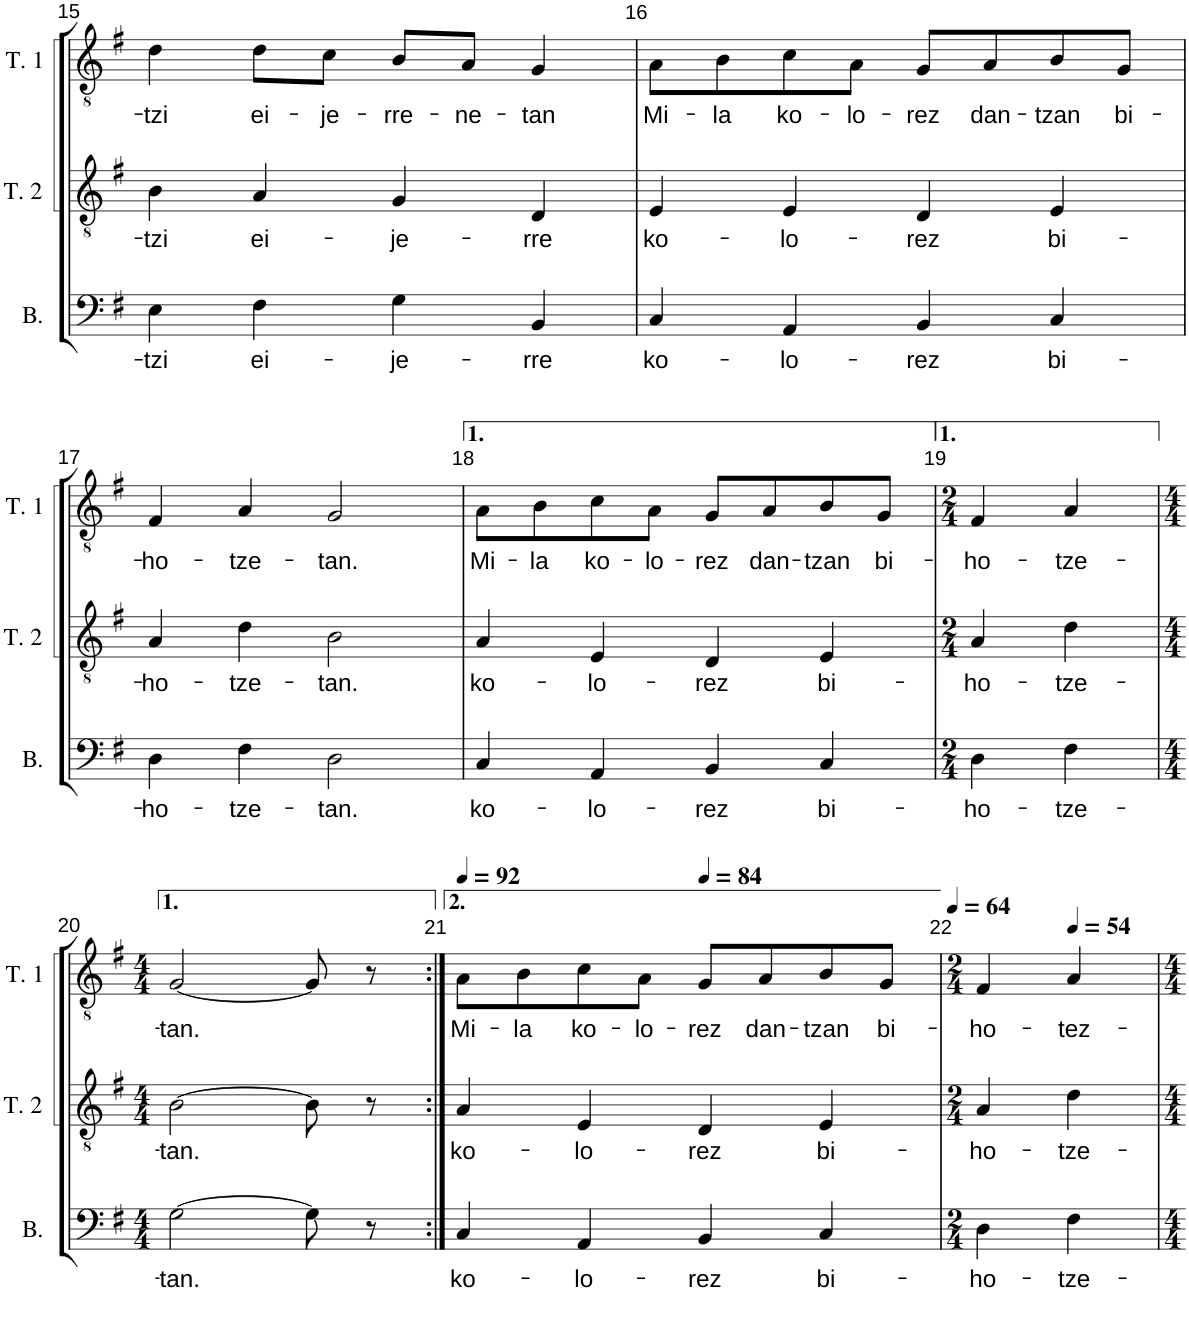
**kern	**text	**kern	**text	**kern	**text
*part3	*part3	*part2	*part2	*part1	*part1
*staff3	*staff3	*staff2	*staff2	*staff1	*staff1
*I"Basse	*	*I"Ténor 2	*	*I"Ténor 1	*
*I'B.	*	*I'T. 2	*	*I'T. 1	*
!!LO:PB:g=z
*clefF4	*	*clefGv2	*	*clefGv2	*
*k[f#]	*	*k[f#]	*	*k[f#]	*
*M4/4	*	*M4/4	*	*M4/4	*
=15	=15	=15	=15	=15	=15
!	!LO:LY:b	!	!LO:LY:b	!	!LO:LY:b
4E\	-tzi	4B\	-tzi	4d\	-tzi
!	!LO:LY:b	!	!LO:LY:b	!	!LO:LY:b
4F#\	ei-	4A/	ei-	8d\L	ei-
!	!	!	!	!	!LO:LY:b
.	.	.	.	8c\J	-je-
!	!LO:LY:b	!	!LO:LY:b	!	!LO:LY:b
4G\	-je-	4G/	-je-	8B/L	-rre-
!	!	!	!	!	!LO:LY:b
.	.	.	.	8A/J	-ne-
!	!LO:LY:b	!	!LO:LY:b	!	!LO:LY:b
4BB/	-rre	4D/	-rre	4G/	-tan
=16	=16	=16	=16	=16	=16
!	!LO:LY:b	!	!LO:LY:b	!	!LO:LY:b
4C/	ko-	4E/	ko-	8A\L	Mi-
!	!	!	!	!	!LO:LY:b
.	.	.	.	8B\	-la
!	!LO:LY:b	!	!LO:LY:b	!	!LO:LY:b
4AA/	-lo-	4E/	-lo-	8c\	ko-
!	!	!	!	!	!LO:LY:b
.	.	.	.	8A\J	-lo-
!	!LO:LY:b	!	!LO:LY:b	!	!LO:LY:b
4BB/	-rez	4D/	-rez	8G/L	-rez
!	!	!	!	!	!LO:LY:b
.	.	.	.	8A/	dan-
!	!LO:LY:b	!	!LO:LY:b	!	!LO:LY:b
4C/	bi-	4E/	bi-	8B/	-tzan
!	!	!	!	!	!LO:LY:b
.	.	.	.	8G/J	bi-
!!LO:LB:g=z
=17	=17	=17	=17	=17	=17
!	!LO:LY:b	!	!LO:LY:b	!	!LO:LY:b
4D\	-ho-	4A/	-ho-	4F#/	-ho-
!	!LO:LY:b	!	!LO:LY:b	!	!LO:LY:b
4F#\	-tze-	4d\	-tze-	4A/	-tze-
!	!LO:LY:b	!	!LO:LY:b	!	!LO:LY:b
2D\	-tan.	2B\	-tan.	2G/	-tan.
=18	=18	=18	=18	=18	=18
!	!LO:LY:b	!	!LO:LY:b	!	!LO:LY:b
4C/	ko-	4A/	ko-	8A\L	Mi-
!	!	!	!	!	!LO:LY:b
.	.	.	.	8B\	-la
!	!LO:LY:b	!	!LO:LY:b	!	!LO:LY:b
4AA/	-lo-	4E/	-lo-	8c\	ko-
!	!	!	!	!	!LO:LY:b
.	.	.	.	8A\J	-lo-
!	!LO:LY:b	!	!LO:LY:b	!	!LO:LY:b
4BB/	-rez	4D/	-rez	8G/L	-rez
!	!	!	!	!	!LO:LY:b
.	.	.	.	8A/	dan-
!	!LO:LY:b	!	!LO:LY:b	!	!LO:LY:b
4C/	bi-	4E/	bi-	8B/	-tzan
!	!	!	!	!	!LO:LY:b
.	.	.	.	8G/J	bi-
=19	=19	=19	=19	=19	=19
*M2/4	*	*M2/4	*	*M2/4	*
!	!LO:LY:b	!	!LO:LY:b	!	!LO:LY:b
4D\	-ho-	4A/	-ho-	4F#/	-ho-
!	!LO:LY:b	!	!LO:LY:b	!	!LO:LY:b
4F#\	-tze-	4d\	-tze-	4A/	-tze-
!!LO:LB:g=z
=20	=20	=20	=20	=20	=20
*M4/4	*	*M4/4	*	*M4/4	*
!	!LO:LY:b	!	!LO:LY:b	!	!LO:LY:b
[2G\	-tan.	[2B\	-tan.	[2G/	-tan.
8G\]	.	8B\]	.	8G/]	.
8r	.	8r	.	8r	.
=21:|!	=21:|!	=21:|!	=21:|!	=21:|!	=21:|!
*	*	*	*	*MM92	*
!	!LO:LY:b	!	!LO:LY:b	!	!LO:LY:b
4C/	ko-	4A/	ko-	8A\L	Mi-
!	!	!	!	!	!LO:LY:b
.	.	.	.	8B\	-la
!	!LO:LY:b	!	!LO:LY:b	!	!LO:LY:b
4AA/	-lo-	4E/	-lo-	8c\	ko-
!	!	!	!	!	!LO:LY:b
.	.	.	.	8A\J	-lo-
*	*	*	*	*MM84	*
!	!LO:LY:b	!	!LO:LY:b	!	!LO:LY:b
4BB/	-rez	4D/	-rez	8G/L	-rez
!	!	!	!	!	!LO:LY:b
.	.	.	.	8A/	dan-
!	!LO:LY:b	!	!LO:LY:b	!	!LO:LY:b
4C/	bi-	4E/	bi-	8B/	-tzan
!	!	!	!	!	!LO:LY:b
.	.	.	.	8G/J	bi-
=22	=22	=22	=22	=22	=22
*M2/4	*	*M2/4	*	*M2/4	*
*	*	*	*	*MM64	*
!	!LO:LY:b	!	!LO:LY:b	!	!LO:LY:b
4D\	-ho-	4A/	-ho-	4F#/	-ho-
*	*	*	*	*MM54	*
!	!LO:LY:b	!	!LO:LY:b	!	!LO:LY:b
4F#\	-tze-	4d\	-tze-	4A/	-tez-
=	=	=	=	=	=
*-	*-	*-	*-	*-	*-
